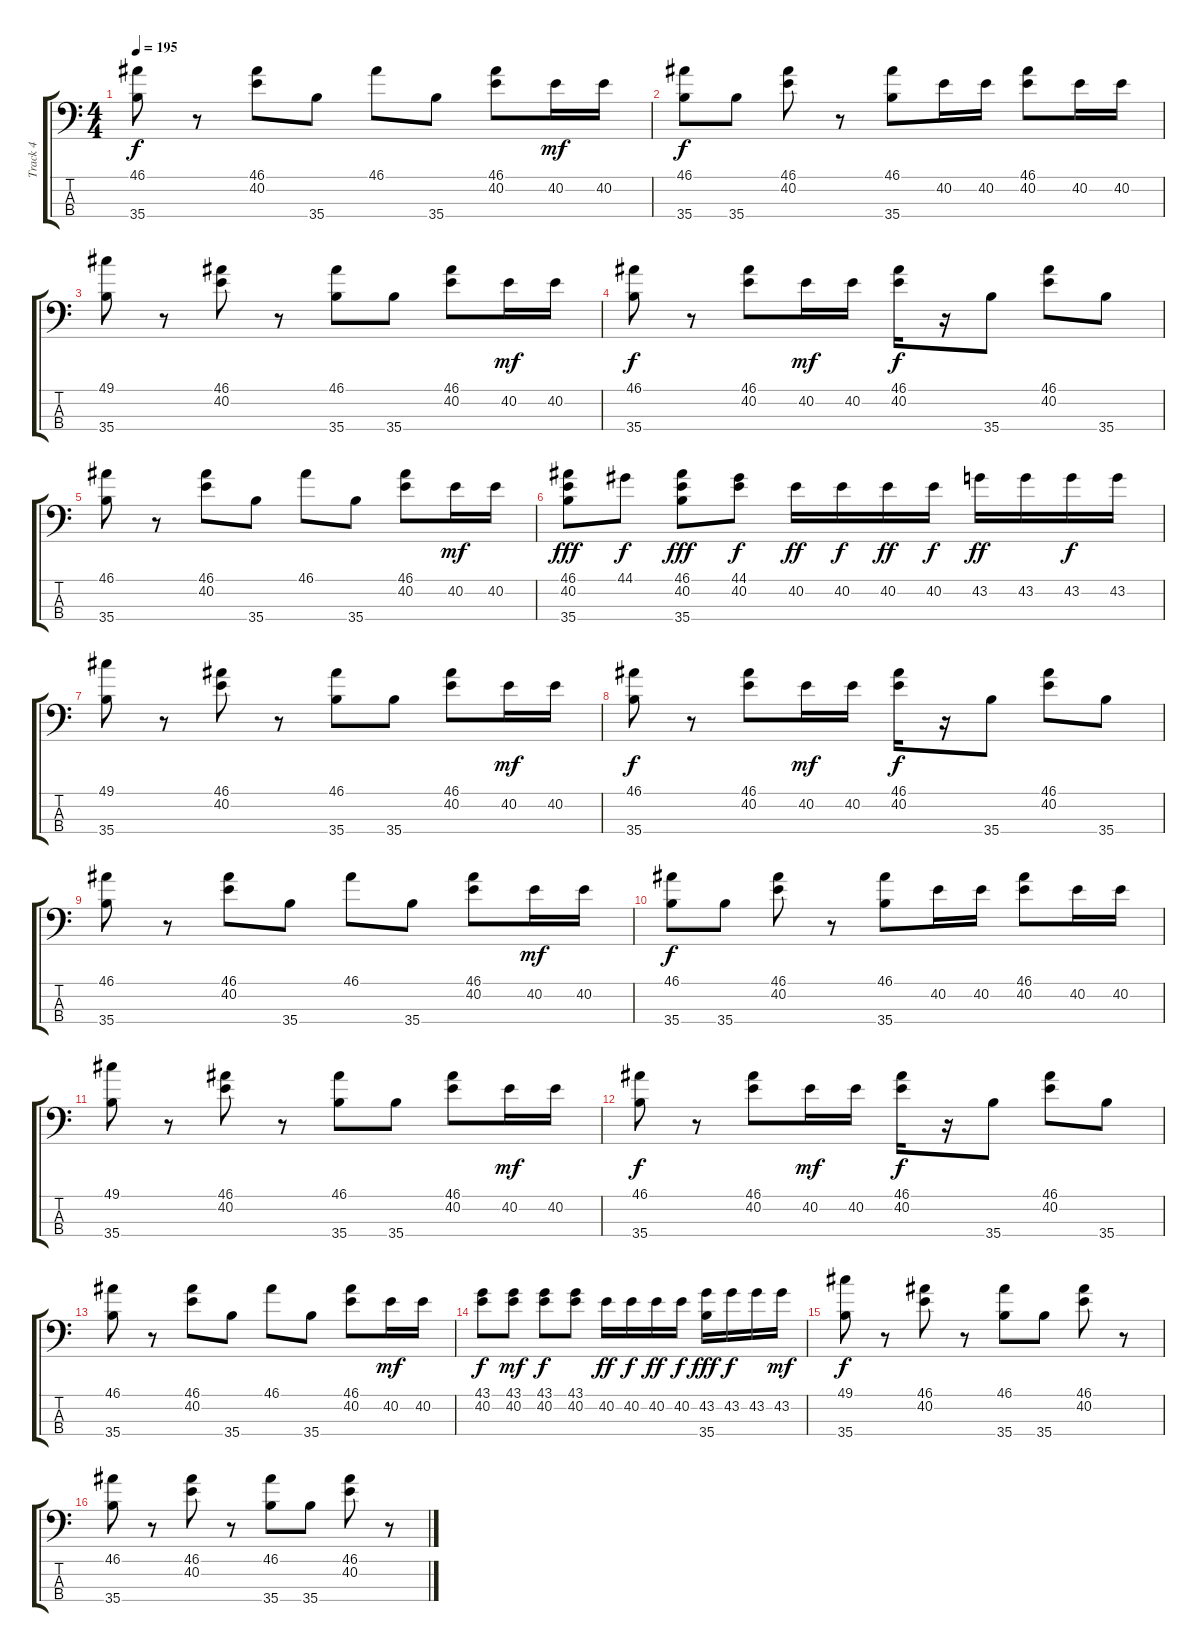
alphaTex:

\track ("Track 4" "Track 4") {instrument acousticgrandpiano}
\staff {score tabs}
\tuning (C-1 C-1 C-1 C-1) {hide}
\ts (4 4)
\tempo 195
\clef f4
\ks c
(46.1 35.4).8{dy f} r.8 (46.1 40.2).8 35.4.8 46.1.8 35.4.8 (46.1 40.2).8 40.2.16{dy mf} 40.2.16 |
(46.1 35.4).8{dy f} 35.4.8 (46.1 40.2).8 r.8 (46.1 35.4).8 40.2.16 40.2.16 (46.1 40.2).8 40.2.16 40.2.16 |
(49.1 35.4).8 r.8 (46.1 40.2).8 r.8 (46.1 35.4).8 35.4.8 (46.1 40.2).8 40.2.16{dy mf} 40.2.16 |
(46.1 35.4).8{dy f} r.8 (46.1 40.2).8 40.2.16{dy mf} 40.2.16 (46.1 40.2).16{dy f} r.16 35.4.8 (46.1 40.2).8 35.4.8 |
(46.1 35.4).8 r.8 (46.1 40.2).8 35.4.8 46.1.8 35.4.8 (46.1 40.2).8 40.2.16{dy mf} 40.2.16 |
(46.1 40.2 35.4).8{dy fff} 44.1.8{dy f} (46.1 40.2 35.4).8{dy fff} (44.1 40.2).8{dy f} 40.2.16{dy ff} 40.2.16{dy f} 40.2.16{dy ff} 40.2.16{dy f} 43.2.16{dy ff} 43.2.16 43.2.16{dy f} 43.2.16 |
(49.1 35.4).8 r.8 (46.1 40.2).8 r.8 (46.1 35.4).8 35.4.8 (46.1 40.2).8 40.2.16{dy mf} 40.2.16 |
(46.1 35.4).8{dy f} r.8 (46.1 40.2).8 40.2.16{dy mf} 40.2.16 (46.1 40.2).16{dy f} r.16 35.4.8 (46.1 40.2).8 35.4.8 |
(46.1 35.4).8 r.8 (46.1 40.2).8 35.4.8 46.1.8 35.4.8 (46.1 40.2).8 40.2.16{dy mf} 40.2.16 |
(46.1 35.4).8{dy f} 35.4.8 (46.1 40.2).8 r.8 (46.1 35.4).8 40.2.16 40.2.16 (46.1 40.2).8 40.2.16 40.2.16 |
(49.1 35.4).8 r.8 (46.1 40.2).8 r.8 (46.1 35.4).8 35.4.8 (46.1 40.2).8 40.2.16{dy mf} 40.2.16 |
(46.1 35.4).8{dy f} r.8 (46.1 40.2).8 40.2.16{dy mf} 40.2.16 (46.1 40.2).16{dy f} r.16 35.4.8 (46.1 40.2).8 35.4.8 |
(46.1 35.4).8 r.8 (46.1 40.2).8 35.4.8 46.1.8 35.4.8 (46.1 40.2).8 40.2.16{dy mf} 40.2.16 |
(43.1 40.2).8{dy f} (43.1 40.2).8{dy mf} (43.1 40.2).8{dy f} (43.1 40.2).8 40.2.16{dy ff} 40.2.16{dy f} 40.2.16{dy ff} 40.2.16{dy f} (43.2 35.4).16{dy fff} 43.2.16{dy f} 43.2.16 43.2.16{dy mf} |
(49.1 35.4).8{dy f} r.8 (46.1 40.2).8 r.8 (46.1 35.4).8 35.4.8 (46.1 40.2).8 r.8 |
(46.1 35.4).8 r.8 (46.1 40.2).8 r.8 (46.1 35.4).8 35.4.8 (46.1 40.2).8 r.8
